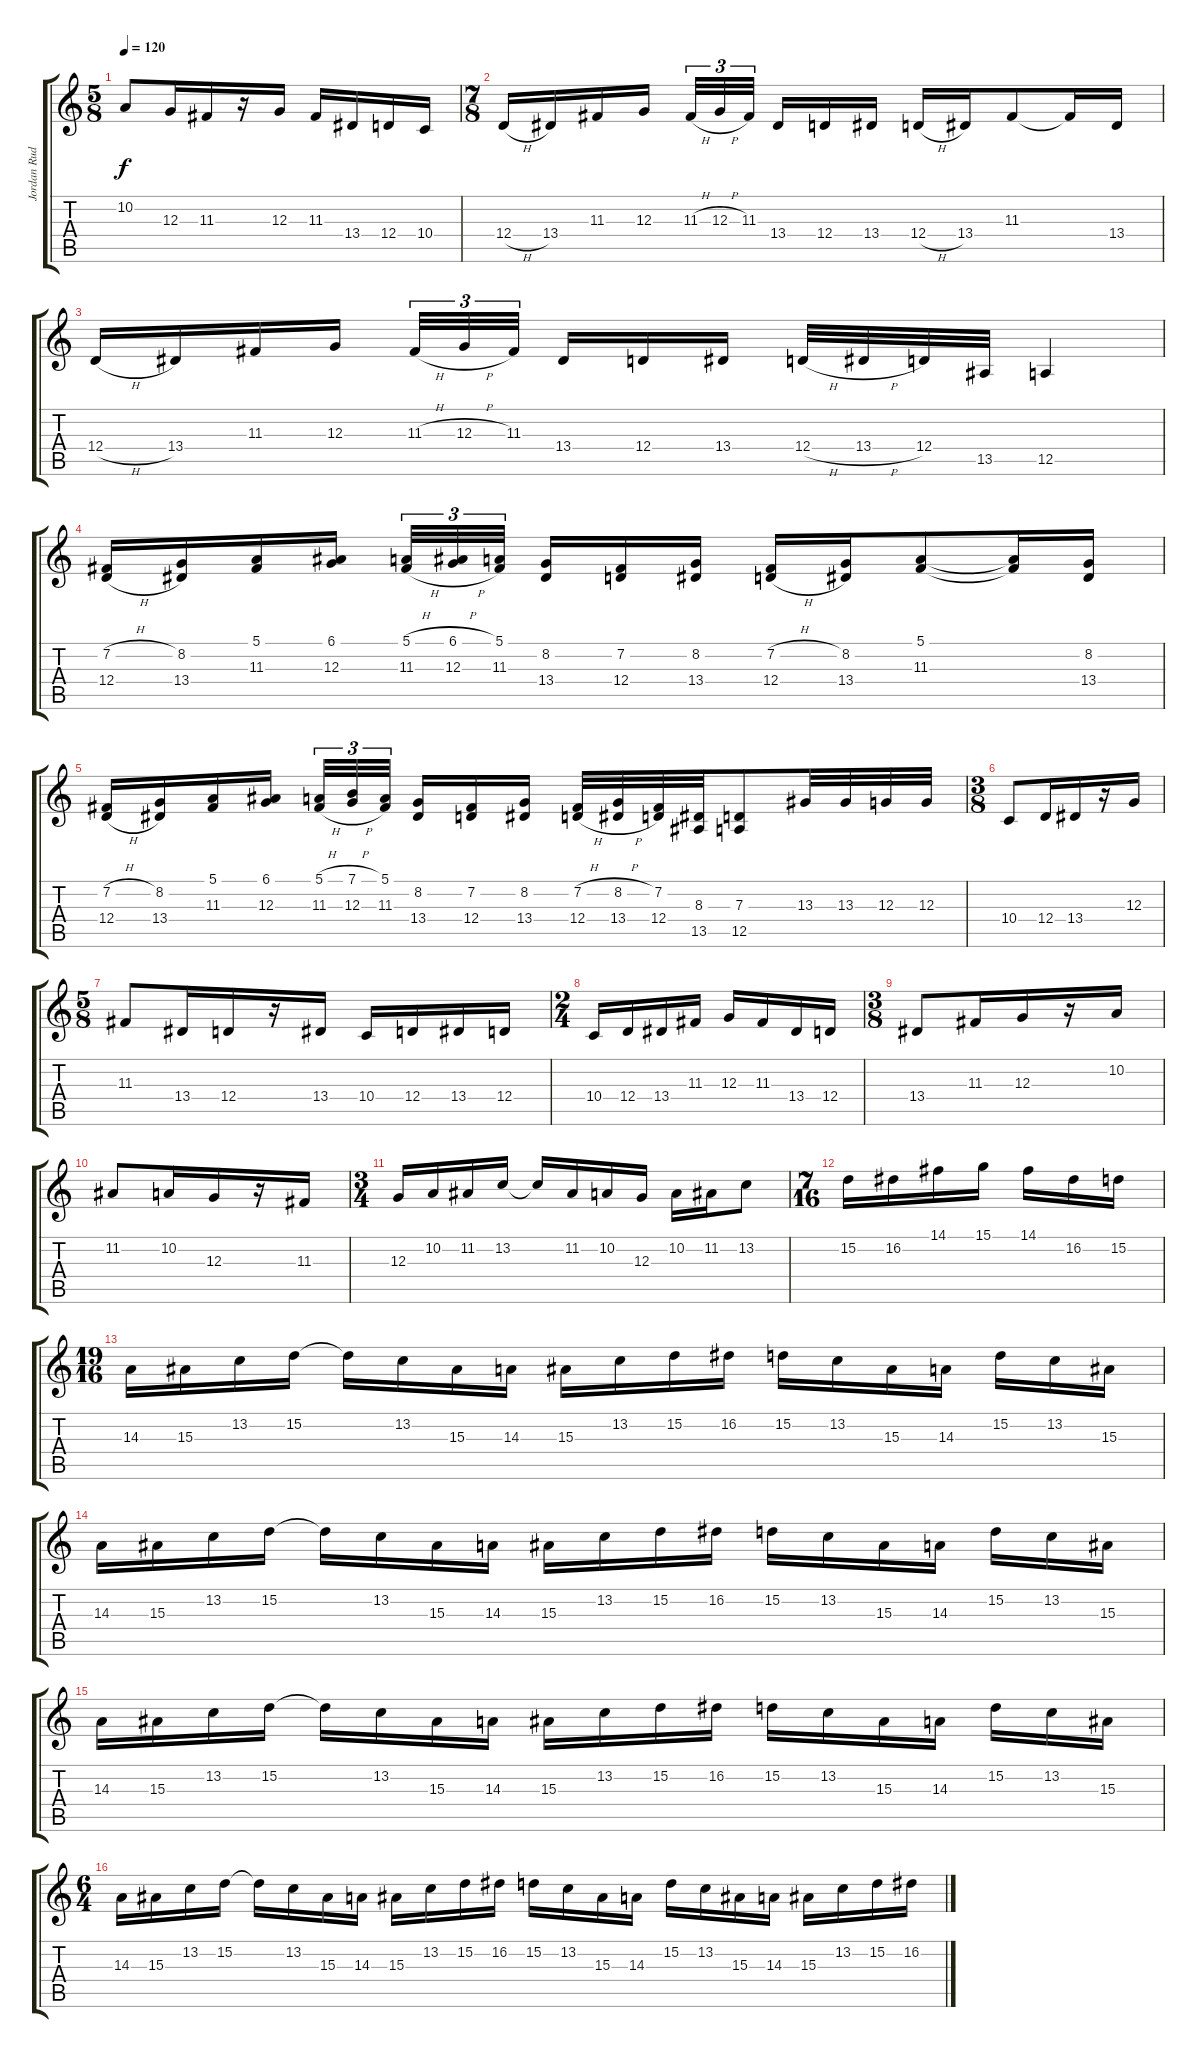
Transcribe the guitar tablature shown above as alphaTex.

\track ("Jordan Rudess" "Jordan Rud") {instrument sitar}
\staff {score tabs}
\tuning (E4 B3 G3 D3 A2 E2) {hide}
\ts (5 8)
\tempo 120
\clef g2
\ks c
10.2.8{dy f} 12.3.16 11.3.16 r.16 12.3.16 11.3.16 13.4.16 12.4.16 10.4.16 |
\ts (7 8)
12.4{h}.16 13.4.16 11.3.16 12.3.16 11.3{h}.32{tu (3 2)} 12.3{h}.32{tu (3 2)} 11.3.32{tu (3 2)} 13.4.16 12.4.16 13.4.16 12.4{h}.16 13.4.16 11.3.8 11.3{t}.16 13.4.16 |
12.4{h}.16 13.4.16 11.3.16 12.3.16 11.3{h}.32{tu (3 2)} 12.3{h}.32{tu (3 2)} 11.3.32{tu (3 2)} 13.4.16 12.4.16 13.4.16 12.4{h}.32 13.4{h}.32 12.4.32 13.5.32 12.5.4 |
(7.2{h} 12.4{h}).16 (8.2 13.4).16 (5.1 11.3).16 (6.1 12.3).16 (5.1{h} 11.3{h}).32{tu (3 2)} (6.1{h} 12.3{h}).32{tu (3 2)} (5.1 11.3).32{tu (3 2)} (8.2 13.4).16 (7.2 12.4).16 (8.2 13.4).16 (7.2{h} 12.4{h}).16 (8.2 13.4).16 (5.1 11.3).8 (5.1{t} 11.3{t}).16 (8.2 13.4).16 |
(7.2{h} 12.4{h}).16 (8.2 13.4).16 (5.1 11.3).16 (6.1 12.3).16 (5.1{h} 11.3{h}).32{tu (3 2)} (7.1{h} 12.3{h}).32{tu (3 2)} (5.1 11.3).32{tu (3 2)} (8.2 13.4).16 (7.2 12.4).16 (8.2 13.4).16 (7.2{h} 12.4{h}).32 (8.2{h} 13.4{h}).32 (7.2 12.4).32 (8.3 13.5).32 (7.3 12.5).8 13.3.32 13.3.32 12.3.32 12.3.32 |
\ts (3 8)
10.4.8 12.4.16 13.4.16 r.16 12.3.16 |
\ts (5 8)
11.3.8 13.4.16 12.4.16 r.16 13.4.16 10.4.16 12.4.16 13.4.16 12.4.16 |
\ts (2 4)
10.4.16 12.4.16 13.4.16 11.3.16 12.3.16 11.3.16 13.4.16 12.4.16 |
\ts (3 8)
13.4.8 11.3.16 12.3.16 r.16 10.2.16 |
11.2.8 10.2.16 12.3.16 r.16 11.3.16 |
\ts (3 4)
12.3.16 10.2.16 11.2.16 13.2.16 13.2{t}.16 11.2.16 10.2.16 12.3.16 10.2.16 11.2.16 13.2.8 |
\ts (7 16)
15.2.16 16.2.16 14.1.16 15.1.16 14.1.16 16.2.16 15.2.16 |
\ts (19 16)
14.3.16 15.3.16 13.2.16 15.2.16 15.2{t}.16 13.2.16 15.3.16 14.3.16 15.3.16 13.2.16 15.2.16 16.2.16 15.2.16 13.2.16 15.3.16 14.3.16 15.2.16 13.2.16 15.3.16 |
14.3.16 15.3.16 13.2.16 15.2.16 15.2{t}.16 13.2.16 15.3.16 14.3.16 15.3.16 13.2.16 15.2.16 16.2.16 15.2.16 13.2.16 15.3.16 14.3.16 15.2.16 13.2.16 15.3.16 |
14.3.16 15.3.16 13.2.16 15.2.16 15.2{t}.16 13.2.16 15.3.16 14.3.16 15.3.16 13.2.16 15.2.16 16.2.16 15.2.16 13.2.16 15.3.16 14.3.16 15.2.16 13.2.16 15.3.16 |
\ts (6 4)
14.3.16 15.3.16 13.2.16 15.2.16 15.2{t}.16 13.2.16 15.3.16 14.3.16 15.3.16 13.2.16 15.2.16 16.2.16 15.2.16 13.2.16 15.3.16 14.3.16 15.2.16 13.2.16 15.3.16 14.3.16 15.3.16 13.2.16 15.2.16 16.2.16
